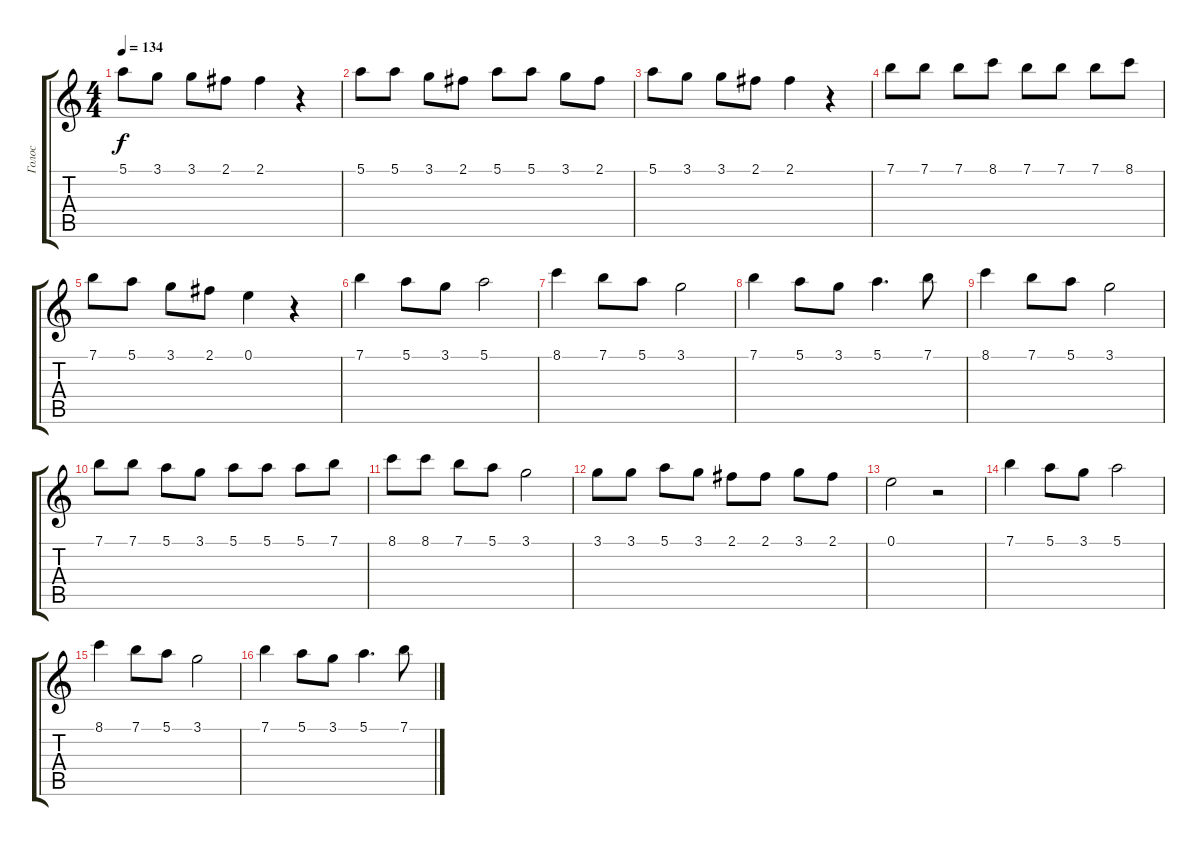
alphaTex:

\track ("Голос" "Голос") {instrument acousticguitarnylon}
\staff {score tabs}
\tuning (E4 B3 G3 D3 A2 E2) {hide}
\ts (4 4)
\tempo 134
\clef g2
\ks c
5.1.8{dy f} 3.1.8 3.1.8 2.1.8 2.1.4 r.4 |
5.1.8 5.1.8 3.1.8 2.1.8 5.1.8 5.1.8 3.1.8 2.1.8 |
5.1.8 3.1.8 3.1.8 2.1.8 2.1.4 r.4 |
7.1.8 7.1.8 7.1.8 8.1.8 7.1.8 7.1.8 7.1.8 8.1.8 |
7.1.8 5.1.8 3.1.8 2.1.8 0.1.4 r.4 |
7.1.4 5.1.8 3.1.8 5.1.2 |
8.1.4 7.1.8 5.1.8 3.1.2 |
7.1.4 5.1.8 3.1.8 5.1.4{d} 7.1.8 |
8.1.4 7.1.8 5.1.8 3.1.2 |
7.1.8 7.1.8 5.1.8 3.1.8 5.1.8 5.1.8 5.1.8 7.1.8 |
8.1.8 8.1.8 7.1.8 5.1.8 3.1.2 |
3.1.8 3.1.8 5.1.8 3.1.8 2.1.8 2.1.8 3.1.8 2.1.8 |
0.1.2 r.2 |
7.1.4 5.1.8 3.1.8 5.1.2 |
8.1.4 7.1.8 5.1.8 3.1.2 |
7.1.4 5.1.8 3.1.8 5.1.4{d} 7.1.8
